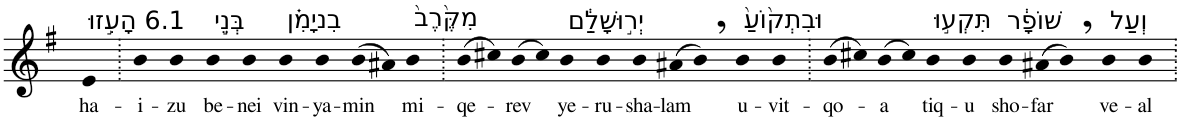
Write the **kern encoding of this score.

**kern	**text
*part1	*part1
*staff1	*staff1
*I"Piano	*
*I'Pno	*
*clefG2	*
*k[f#]	*
*G:	*
=1	=1
!LO:TX:a:t=6.1 הָעִ֣זוּ	!
!	!LO:LY:b
4e	ha-
=2.	=2.
!	!LO:LY:b
4b	-i-
!	!LO:LY:b
4b	-zu
!LO:TX:a:t=בְּנֵ֣י	!
!	!LO:LY:b
4b	be-
!	!LO:LY:b
4b	-nei
!LO:TX:a:t=בִניָמִ֗ן	!
!	!LO:LY:b
4b	vin-
!	!LO:LY:b
4b	-ya-
!	!LO:LY:b
(>8b	-min
8a#X)	.
!LO:TX:a:t=מִקֶּ֙רֶב֙	!
!	!LO:LY:b
4b	mi-
=3.	=3.
!	!LO:LY:b
(>8b	-qe-
8cc#X)	.
!	!LO:LY:b
(>8b	-rev
8cc#)	.
!LO:TX:a:t=יְר֣וּשָׁלִַ֔ם	!
!	!LO:LY:b
4b	ye-
!	!LO:LY:b
4b	-ru-
!	!LO:LY:b
4b	-sha-
!	!LO:LY:b
(>8a#X	-lam
8b,)	.
!LO:TX:a:t=וּבִתְק֙וֹעַ֙	!
!	!LO:LY:b
4b	u-
!	!LO:LY:b
4b	-vit-
=4.	=4.
!	!LO:LY:b
(>8b	-qo-
8cc#X)	.
!	!LO:LY:b
(>8b	-a
8cc#)	.
!LO:TX:a:t=תִּקְע֣וּ	!
!	!LO:LY:b
4b	tiq-
!	!LO:LY:b
4b	-u
!LO:TX:a:t=שׁוֹפָ֔ר	!
!	!LO:LY:b
4b	sho-
!	!LO:LY:b
(>8a#X	-far
8b,)	.
!LO:TX:a:t=וְעַל	!
!	!LO:LY:b
4b	ve-
!	!LO:LY:b
4b	-al
=.	=.
*-	*-
